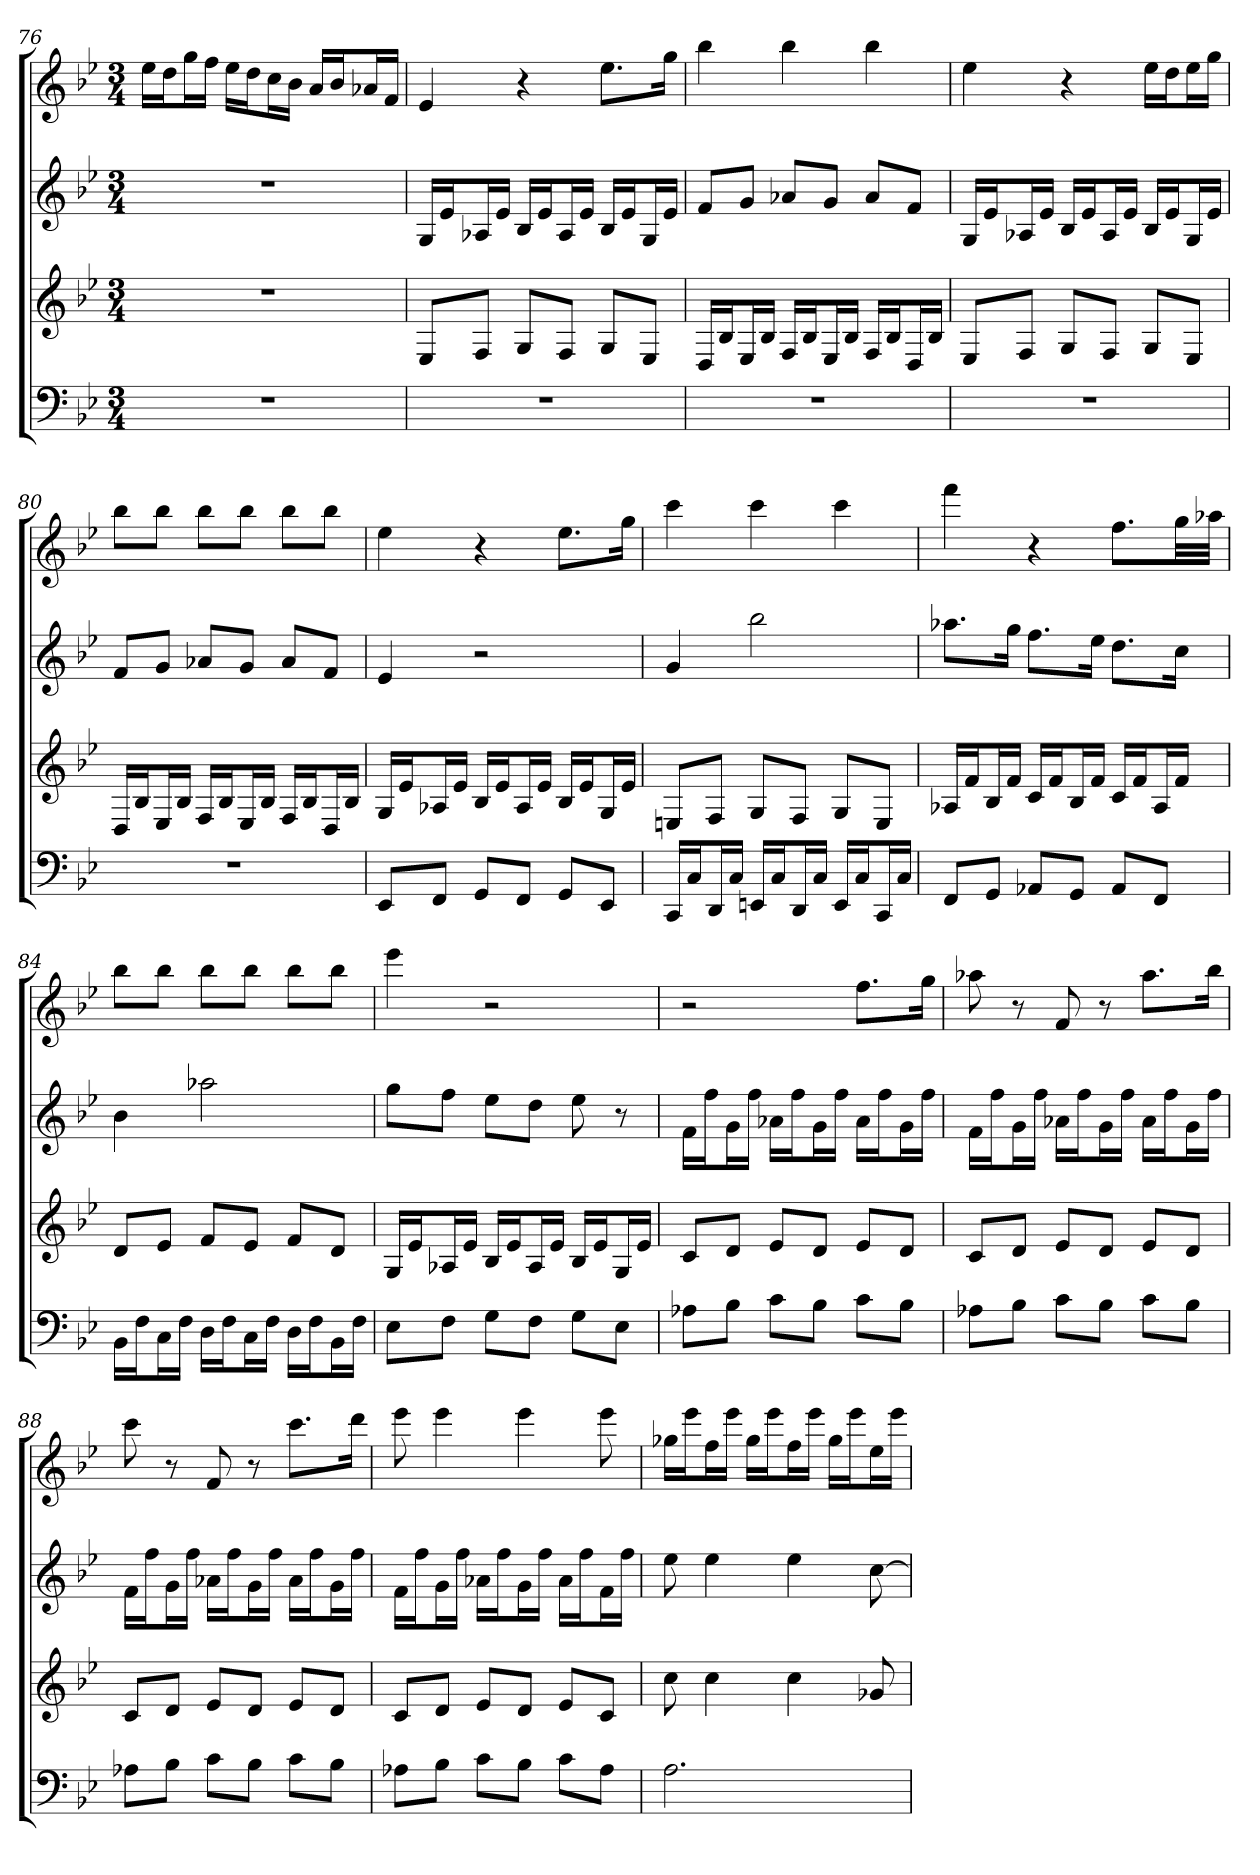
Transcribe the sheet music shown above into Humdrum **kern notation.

**kern	**kern	**kern	**kern
*part4	*part3	*part2	*part1
*staff4	*staff3	*staff2	*staff1
*k[b-e-]	*k[b-e-]	*k[b-e-]	*k[b-e-]
*B-:	*B-:	*B-:	*B-:
*M3/4	*M3/4	*M3/4	*M3/4
=76	=76	=76	=76
2.r	2.r	2.r	16ee-LL
.	.	.	16ddJ
.	.	.	16ggL
.	.	.	16ffJJ
.	.	.	16ee-LL
.	.	.	16ddJ
.	.	.	16ccL
.	.	.	16b-JJ
.	.	.	16aLL
.	.	.	16b-J
.	.	.	16a-XL
.	.	.	16fJJ
=77	=77	=77	=77
2.r	8E-L	16GLL	4e-
.	.	16e-J	.
.	8FJ	16A-XL	.
.	.	16e-JJ	.
.	8GL	16B-LL	4r
.	.	16e-J	.
.	8FJ	16A-L	.
.	.	16e-JJ	.
.	8GL	16B-LL	8.ee-L
.	.	16e-J	.
.	8E-J	16GL	.
.	.	16e-JJ	16ggJk
=78	=78	=78	=78
2.r	16DLL	8fL	4bb-
.	16B-J	.	.
.	16E-L	8gJ	.
.	16B-JJ	.	.
.	16FLL	8a-XL	4bb-
.	16B-J	.	.
.	16E-L	8gJ	.
.	16B-JJ	.	.
.	16FLL	8a-L	4bb-
.	16B-J	.	.
.	16DL	8fJ	.
.	16B-JJ	.	.
=79	=79	=79	=79
2.r	8E-L	16GLL	4ee-
.	.	16e-J	.
.	8FJ	16A-XL	.
.	.	16e-JJ	.
.	8GL	16B-LL	4r
.	.	16e-J	.
.	8FJ	16A-L	.
.	.	16e-JJ	.
.	8GL	16B-LL	16ee-LL
.	.	16e-J	16ddJ
.	8E-J	16GL	16ee-L
.	.	16e-JJ	16ggJJ
=80	=80	=80	=80
2.r	16DLL	8fL	8bb-L
.	16B-J	.	.
.	16E-L	8gJ	8bb-J
.	16B-JJ	.	.
.	16FLL	8a-XL	8bb-L
.	16B-J	.	.
.	16E-L	8gJ	8bb-J
.	16B-JJ	.	.
.	16FLL	8a-L	8bb-L
.	16B-J	.	.
.	16DL	8fJ	8bb-J
.	16B-JJ	.	.
=81	=81	=81	=81
8EE-L	16GLL	4e-	4ee-
.	16e-J	.	.
8FFJ	16A-XL	.	.
.	16e-JJ	.	.
8GGL	16B-LL	2r	4r
.	16e-J	.	.
8FFJ	16A-L	.	.
.	16e-JJ	.	.
8GGL	16B-LL	.	8.ee-L
.	16e-J	.	.
8EE-J	16GL	.	.
.	16e-JJ	.	16ggJk
=82	=82	=82	=82
16CCLL	8EnL	4g	4ccc
16CJ	.	.	.
16DDL	8FJ	.	.
16CJJ	.	.	.
16EEnLL	8GL	2bb-	4ccc
16CJ	.	.	.
16DDL	8FJ	.	.
16CJJ	.	.	.
16EELL	8GL	.	4ccc
16CJ	.	.	.
16CCL	8EJ	.	.
16CJJ	.	.	.
=83	=83	=83	=83
8FFL	16A-XLL	8.aa-XL	4fff
.	16fJ	.	.
8GGJ	16B-L	.	.
.	16fJJ	16ggJk	.
8AA-XL	16cLL	8.ffL	4r
.	16fJ	.	.
8GGJ	16B-L	.	.
.	16fJJ	16ee-Jk	.
8AA-L	16cLL	8.ddL	8.ffL
.	16fJ	.	.
8FFJ	16A-L	.	.
.	16fJJ	16ccJk	32ggLL
.	.	.	32aa-XJJJ
=84	=84	=84	=84
16BB-LL	8dL	4b-	8bb-L
16FJ	.	.	.
16CL	8e-J	.	8bb-J
16FJJ	.	.	.
16DLL	8fL	2aa-X	8bb-L
16FJ	.	.	.
16CL	8e-J	.	8bb-J
16FJJ	.	.	.
16DLL	8fL	.	8bb-L
16FJ	.	.	.
16BB-L	8dJ	.	8bb-J
16FJJ	.	.	.
=85	=85	=85	=85
8E-L	16GLL	8ggL	4eee-
.	16e-J	.	.
8FJ	16A-XL	8ffJ	.
.	16e-JJ	.	.
8GL	16B-LL	8ee-L	2r
.	16e-J	.	.
8FJ	16A-L	8ddJ	.
.	16e-JJ	.	.
8GL	16B-LL	8ee-	.
.	16e-J	.	.
8E-J	16GL	8r	.
.	16e-JJ	.	.
=86	=86	=86	=86
8A-XL	8cL	16fLL	2r
.	.	16ffJ	.
8B-J	8dJ	16gL	.
.	.	16ffJJ	.
8cL	8e-L	16a-XLL	.
.	.	16ffJ	.
8B-J	8dJ	16gL	.
.	.	16ffJJ	.
8cL	8e-L	16a-LL	8.ffL
.	.	16ffJ	.
8B-J	8dJ	16gL	.
.	.	16ffJJ	16ggJk
=87	=87	=87	=87
8A-XL	8cL	16fLL	8aa-X
.	.	16ffJ	.
8B-J	8dJ	16gL	8r
.	.	16ffJJ	.
8cL	8e-L	16a-XLL	8f
.	.	16ffJ	.
8B-J	8dJ	16gL	8r
.	.	16ffJJ	.
8cL	8e-L	16a-LL	8.aa-L
.	.	16ffJ	.
8B-J	8dJ	16gL	.
.	.	16ffJJ	16bb-Jk
=88	=88	=88	=88
8A-XL	8cL	16fLL	8ccc
.	.	16ffJ	.
8B-J	8dJ	16gL	8r
.	.	16ffJJ	.
8cL	8e-L	16a-XLL	8f
.	.	16ffJ	.
8B-J	8dJ	16gL	8r
.	.	16ffJJ	.
8cL	8e-L	16a-LL	8.cccL
.	.	16ffJ	.
8B-J	8dJ	16gL	.
.	.	16ffJJ	16dddJk
=89	=89	=89	=89
8A-XL	8cL	16fLL	8eee-
.	.	16ffJ	.
8B-J	8dJ	16gL	4eee-
.	.	16ffJJ	.
8cL	8e-L	16a-XLL	.
.	.	16ffJ	.
8B-J	8dJ	16gL	4eee-
.	.	16ffJJ	.
8cL	8e-L	16a-LL	.
.	.	16ffJ	.
8A-J	8cJ	16fL	8eee-
.	.	16ffJJ	.
=90	=90	=90	=90
2.A	8cc	8ee-	16gg-XLL
.	.	.	16eee-J
.	4cc	4ee-	16ffL
.	.	.	16eee-JJ
.	.	.	16gg-LL
.	.	.	16eee-J
.	4cc	4ee-	16ffL
.	.	.	16eee-JJ
.	.	.	16gg-LL
.	.	.	16eee-J
.	8g-X	[8cc	16ee-L
.	.	.	16eee-JJ
=	=	=	=
*-	*-	*-	*-
